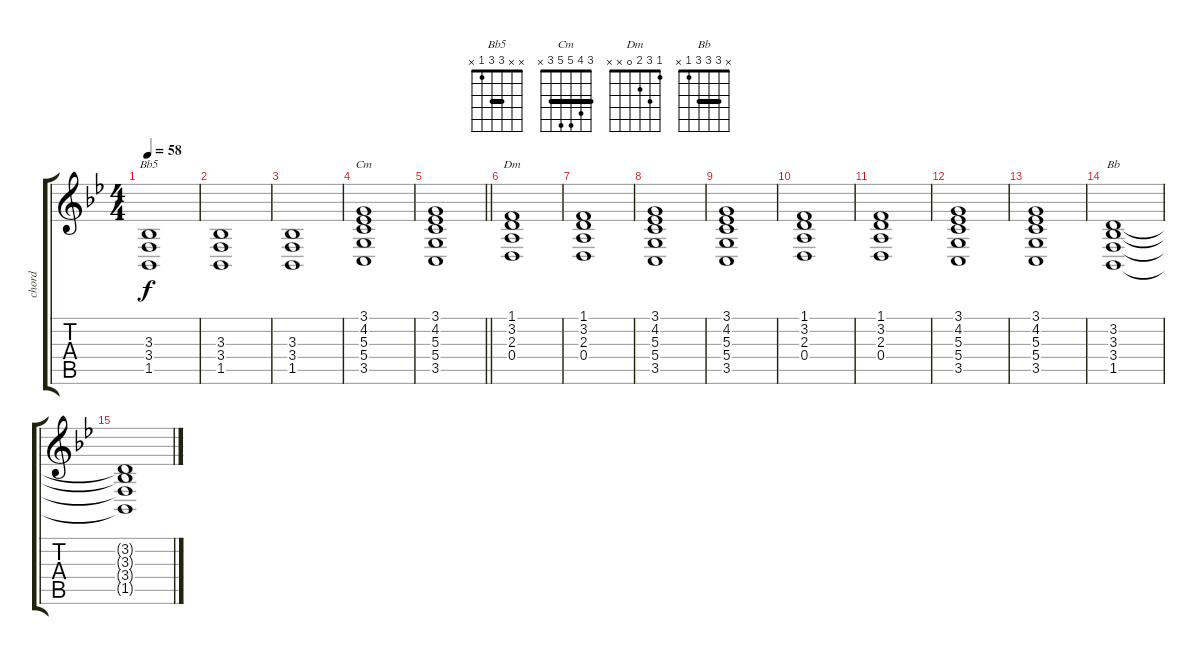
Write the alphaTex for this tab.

\track ("chord" "chord") {instrument pad2warm}
\staff {score tabs}
\tuning (E4 B3 G3 D3 A2 E2) {hide}
\chord ("Bb5" x x 3 3 1 x) {barre 3}
\chord ("Cm" 3 4 5 5 3 x) {barre 3}
\chord ("Dm" 1 3 2 0 x x)
\chord ("Bb" x 3 3 3 1 x) {barre 3}
\ts (4 4)
\tempo 58
\clef g2
\ks bb
(3.3 3.4 1.5).1{ch "Bb5" dy f} |
(3.3 3.4 1.5).1 |
(3.3 3.4 1.5).1 |
(3.1 4.2 5.3 5.4 3.5).1{ch "Cm"} |
\barLineRight lightlight
(3.1 4.2 5.3 5.4 3.5).1 |
(1.1 3.2 2.3 0.4).1{ch "Dm"} |
(1.1 3.2 2.3 0.4).1 |
(3.1 4.2 5.3 5.4 3.5).1 |
(3.1 4.2 5.3 5.4 3.5).1 |
(1.1 3.2 2.3 0.4).1 |
(1.1 3.2 2.3 0.4).1 |
(3.1 4.2 5.3 5.4 3.5).1 |
(3.1 4.2 5.3 5.4 3.5).1 |
(3.2 3.3 3.4 1.5).1{ch "Bb"} |
(3.2{t} 3.3{t} 3.4{t} 1.5{t}).1
